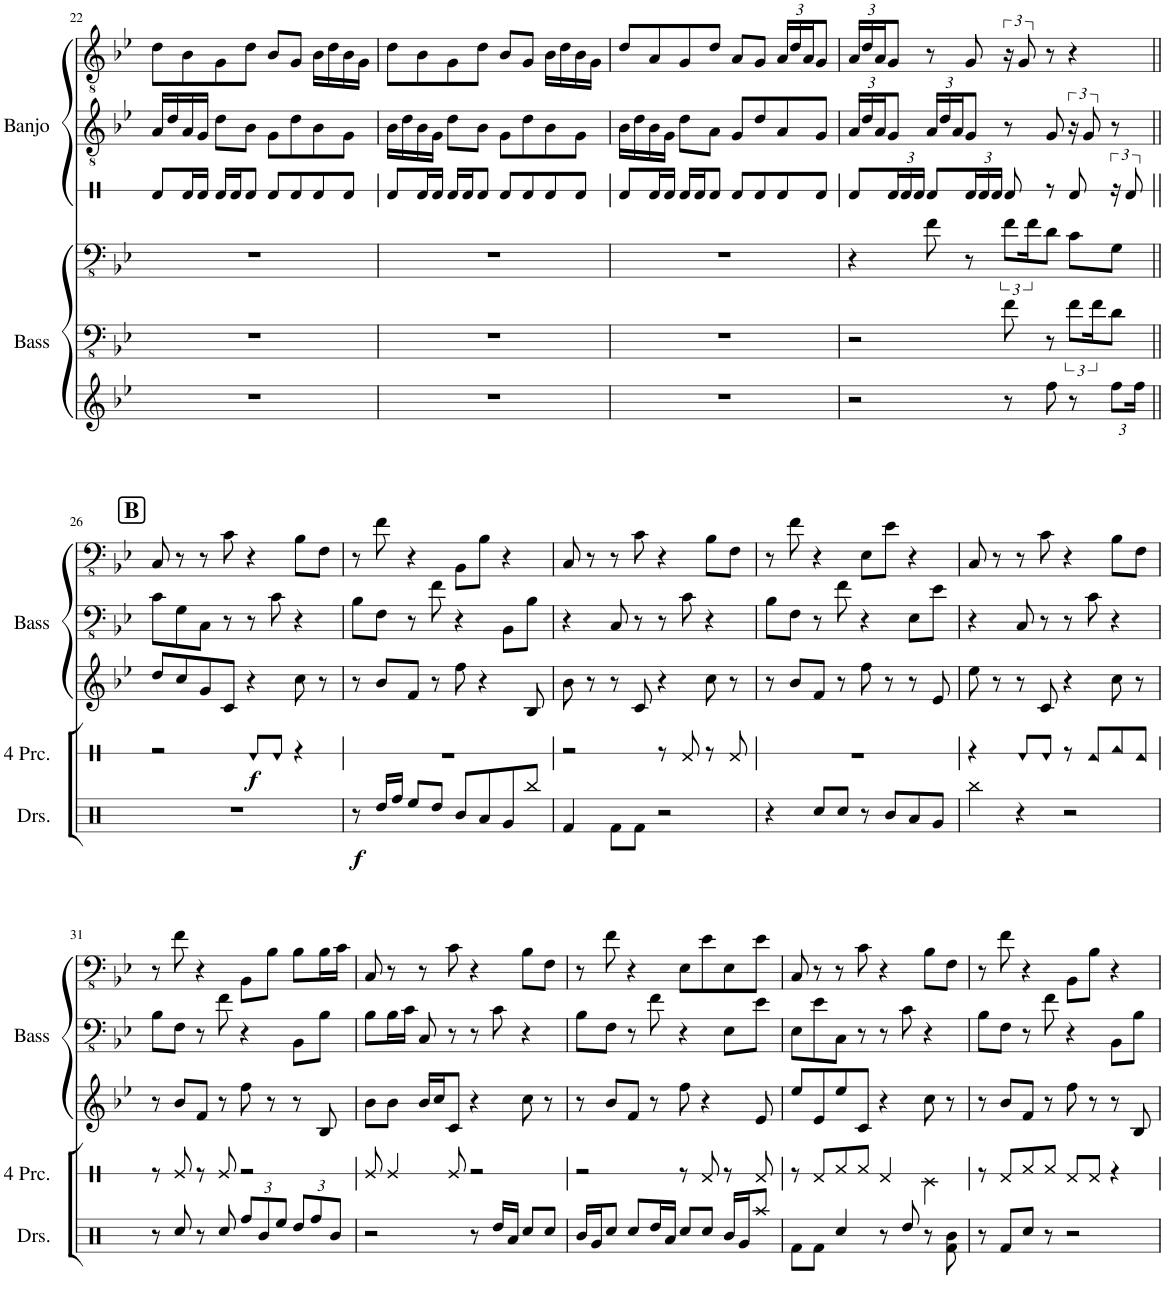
**kern	**kern	**kern	**kern	**kern
*part5	*part4	*part3	*part2	*part1
*staff5	*staff4	*staff3	*staff2	*staff1
*I"Pitched Bongos	*I"Guitar 2	*I"Guitar 1	*I"Banjo 2	*I"Banjo 1
*	*	*	*I'Banjo	*
!!LO:PB:g=z
*clefG2	*clefFv4	*clefFv4	*clefGv2	*clefGv2
*k[b-e-]	*k[b-e-]	*k[b-e-]	*k[b-e-]	*k[b-e-]
*M4/4	*M4/4	*M4/4	*M4/4	*M4/4
=22	=22	=22	=22	=22
1r	1r	1r	16A/LL	8d\L
.	.	.	16d/	.
.	.	.	16A/	8B-\
.	.	.	16G/JJ	.
.	.	.	8d\L	8G\
.	.	.	8B-\J	8d\J
.	.	.	8G\L	8B-/L
.	.	.	8d\	8G/J
.	.	.	8B-\	16B-\LL
.	.	.	.	16d\
.	.	.	8G\J	16B-\
.	.	.	.	16G\JJ
=23	=23	=23	=23	=23
1r	1r	1r	16B-\LL	8d\L
.	.	.	16d\	.
.	.	.	16B-\	8B-\
.	.	.	16G\JJ	.
.	.	.	8d\L	8G\
.	.	.	8B-\J	8d\J
.	.	.	8G\L	8B-/L
.	.	.	8d\	8G/J
.	.	.	8B-\	16B-\LL
.	.	.	.	16d\
.	.	.	8G\J	16B-\
.	.	.	.	16G\JJ
=24	=24	=24	=24	=24
1r	1r	1r	16B-\LL	8d/L
.	.	.	16d\	.
.	.	.	16B-\	8A/
.	.	.	16G\JJ	.
.	.	.	8d\L	8G/
.	.	.	8A\J	8d/J
.	.	.	8G/L	8A/L
.	.	.	8d/	8G/J
*	*	*	*	*Xbrackettup
.	.	.	8A/	24A/LL
.	.	.	.	24d/
.	.	.	.	24A/J
.	.	.	8G/J	8G/J
=25	=25	=25	=25	=25
*	*	*	*Xbrackettup	*
2r	2r	4r	24A/LL	24A/LL
.	.	.	24d/	24d/
.	.	.	24A/J	24A/J
.	.	.	8G/J	8G/J
.	.	8F\	24A/LL	8r
.	.	.	24d/	.
.	.	.	24A/J	.
.	.	8r	8G/J	8G/
*	*	*	*	*brackettup
8r	8F\	12F\L	8r	24r
.	.	.	.	12G/
.	.	24F\K	.	.
8ff\	8r	8D\J	8G/	8r
*	*	*	*brackettup	*
8r	12F\L	8C\L	24r	4r
.	.	.	12G/	.
.	24F\K	.	.	.
*Xbrackettup	*	*	*	*
12ff\L	8D\J	8GG\J	8r	.
24ff\Jk	.	.	.	.
!!LO:LB:g=z
!!LO:REH:place=s1:a:B:cj:fs=14:t=B
=26||	=26||	=26||	=26||	=26||
8dd/L	8C\L	8CC/	1r	1r
8cc/	8GG\	8r	.	.
8g/	8CC\J	8r	.	.
8c/J	8r	8C\	.	.
4r	8r	4r	.	.
.	8C\	.	.	.
8cc\	4r	8BB-\L	.	.
8r	.	8FF\J	.	.
=27	=27	=27	=27	=27
8r	8BB-\L	8r	1r	1r
8b-/L	8FF\J	8F\	.	.
8f/J	8r	4r	.	.
8r	8F\	.	.	.
8ff\	4r	8BBB-\L	.	.
4r	.	8BB-\J	.	.
.	8BBB-\L	4r	.	.
8B-/	8BB-\J	.	.	.
=28	=28	=28	=28	=28
8b-\	4r	8CC/	1r	1r
8r	.	8r	.	.
8r	8CC/	8r	.	.
8c/	8r	8C\	.	.
4r	8r	4r	.	.
.	8C\	.	.	.
8cc\	4r	8BB-\L	.	.
8r	.	8FF\J	.	.
=29	=29	=29	=29	=29
8r	8BB-\L	8r	1r	1r
8b-/L	8FF\J	8F\	.	.
8f/J	8r	4r	.	.
8r	8F\	.	.	.
8ff\	4r	8EE-\L	.	.
8r	.	8E-\J	.	.
8r	8EE-\L	4r	.	.
8e-/	8E-\J	.	.	.
=30	=30	=30	=30	=30
8ee-\	4r	8CC/	1r	1r
8r	.	8r	.	.
8r	8CC/	8r	.	.
8c/	8r	8C\	.	.
4r	8r	4r	.	.
.	8C\	.	.	.
8cc\	4r	8BB-\L	.	.
8r	.	8FF\J	.	.
!!LO:LB:g=z
=31	=31	=31	=31	=31
8r	8BB-\L	8r	1r	1r
8b-/L	8FF\J	8F\	.	.
8f/J	8r	4r	.	.
8r	8F\	.	.	.
8ff\	4r	8BBB-\L	.	.
8r	.	8BB-\J	.	.
8r	8BBB-\L	8BB-\L	.	.
8B-/	8BB-\J	16BB-\L	.	.
.	.	16C\JJ	.	.
=32	=32	=32	=32	=32
8b-\L	8BB-\L	8CC/	1r	1r
8b-\J	16BB-\L	8r	.	.
.	16C\JJ	.	.	.
16b-/LL	8CC/	8r	.	.
16cc/J	.	.	.	.
8c/J	8r	8C\	.	.
4r	8r	4r	.	.
.	8C\	.	.	.
8cc\	4r	8BB-\L	.	.
8r	.	8FF\J	.	.
=33	=33	=33	=33	=33
8r	8BB-\L	8r	1r	1r
8b-/L	8FF\J	8F\	.	.
8f/J	8r	4r	.	.
8r	8F\	.	.	.
8ff\	4r	8EE-\L	.	.
4r	.	8E-\	.	.
.	8EE-\L	8EE-\	.	.
8e-/	8E-\J	8E-\J	.	.
=34	=34	=34	=34	=34
8ee-/L	8EE-\L	8CC/	1r	1r
8e-/	8E-\	8r	.	.
8ee-/	8CC\J	8r	.	.
8c/J	8r	8C\	.	.
4r	8r	4r	.	.
.	8C\	.	.	.
8cc\	4r	8BB-\L	.	.
8r	.	8FF\J	.	.
=35	=35	=35	=35	=35
8r	8BB-\L	8r	1r	1r
8b-/L	8FF\J	8F\	.	.
8f/J	8r	4r	.	.
8r	8F\	.	.	.
8ff\	4r	8BBB-\L	.	.
8r	.	8BB-\J	.	.
8r	8BBB-\L	4r	.	.
8B-/	8BB-\J	.	.	.
=	=	=	=	=
*-	*-	*-	*-	*-
